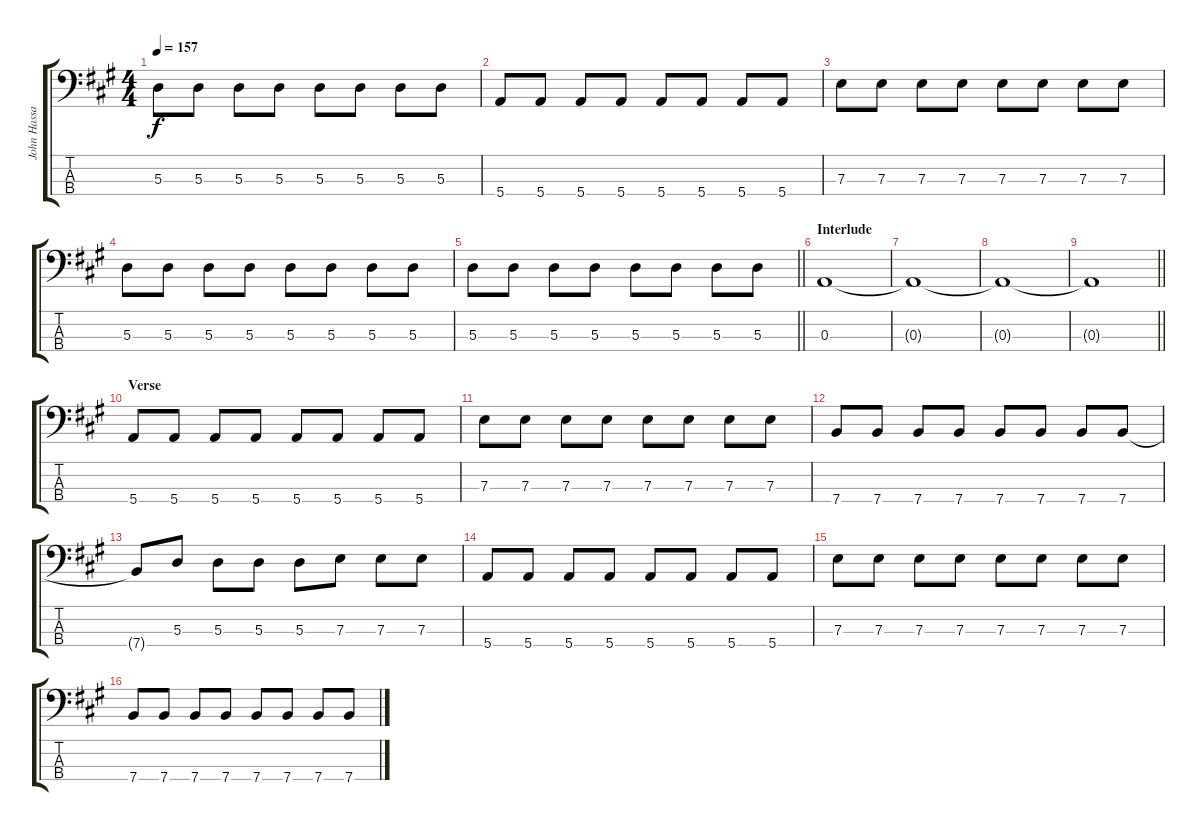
\track ("John Hassall" "John Hassa") {instrument electricbasspick}
\staff {score tabs}
\tuning (G2 D2 A1 E1) {hide}
\ts (4 4)
\tempo 157
\clef f4
\ks a
5.3.8{dy f} 5.3.8 5.3.8 5.3.8 5.3.8 5.3.8 5.3.8 5.3.8 |
5.4.8 5.4.8 5.4.8 5.4.8 5.4.8 5.4.8 5.4.8 5.4.8 |
7.3.8 7.3.8 7.3.8 7.3.8 7.3.8 7.3.8 7.3.8 7.3.8 |
5.3.8 5.3.8 5.3.8 5.3.8 5.3.8 5.3.8 5.3.8 5.3.8 |
\barLineRight lightlight
5.3.8 5.3.8 5.3.8 5.3.8 5.3.8 5.3.8 5.3.8 5.3.8 |
\section ("" "Interlude")
0.3.1 |
0.3{t}.1 |
0.3{t}.1 |
\barLineRight lightlight
0.3{t}.1 |
\section ("" "Verse")
5.4.8 5.4.8 5.4.8 5.4.8 5.4.8 5.4.8 5.4.8 5.4.8 |
7.3.8 7.3.8 7.3.8 7.3.8 7.3.8 7.3.8 7.3.8 7.3.8 |
7.4.8 7.4.8 7.4.8 7.4.8 7.4.8 7.4.8 7.4.8 7.4.8 |
7.4{t}.8 5.3.8 5.3.8 5.3.8 5.3.8 7.3.8 7.3.8 7.3.8 |
5.4.8 5.4.8 5.4.8 5.4.8 5.4.8 5.4.8 5.4.8 5.4.8 |
7.3.8 7.3.8 7.3.8 7.3.8 7.3.8 7.3.8 7.3.8 7.3.8 |
7.4.8 7.4.8 7.4.8 7.4.8 7.4.8 7.4.8 7.4.8 7.4.8
